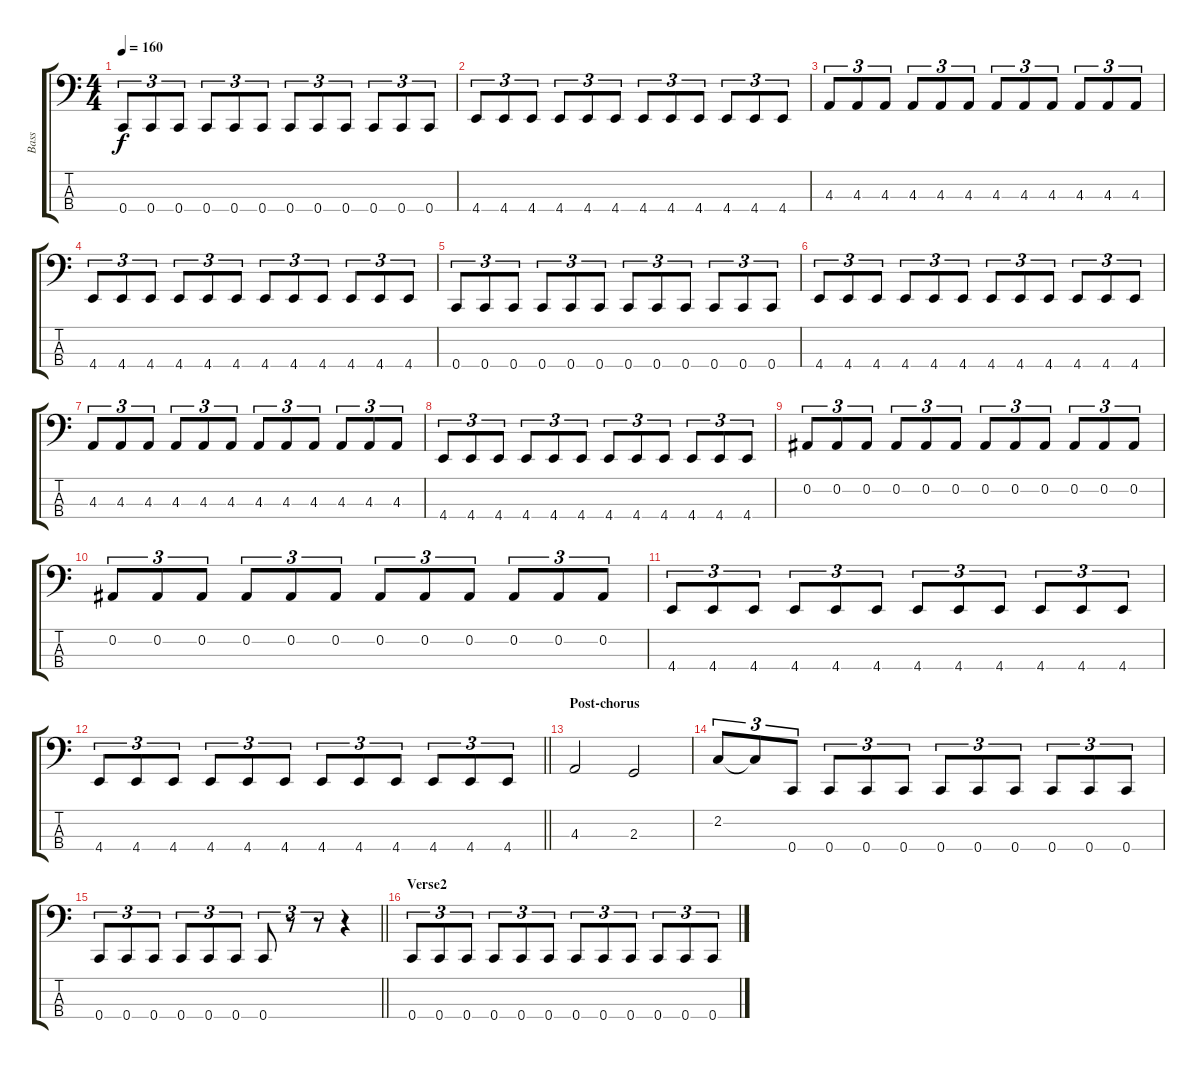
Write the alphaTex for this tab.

\track ("Bass" "Bass") {instrument electricbasspick}
\staff {score tabs}
\tuning (Eb2 Bb1 F1 C1) {hide}
\ts (4 4)
\tempo 160
\clef f4
\ks c
0.4.8{tu (3 2) dy f} 0.4.8{tu (3 2)} 0.4.8{tu (3 2)} 0.4.8{tu (3 2)} 0.4.8{tu (3 2)} 0.4.8{tu (3 2)} 0.4.8{tu (3 2)} 0.4.8{tu (3 2)} 0.4.8{tu (3 2)} 0.4.8{tu (3 2)} 0.4.8{tu (3 2)} 0.4.8{tu (3 2)} |
4.4.8{tu (3 2)} 4.4.8{tu (3 2)} 4.4.8{tu (3 2)} 4.4.8{tu (3 2)} 4.4.8{tu (3 2)} 4.4.8{tu (3 2)} 4.4.8{tu (3 2)} 4.4.8{tu (3 2)} 4.4.8{tu (3 2)} 4.4.8{tu (3 2)} 4.4.8{tu (3 2)} 4.4.8{tu (3 2)} |
4.3.8{tu (3 2)} 4.3.8{tu (3 2)} 4.3.8{tu (3 2)} 4.3.8{tu (3 2)} 4.3.8{tu (3 2)} 4.3.8{tu (3 2)} 4.3.8{tu (3 2)} 4.3.8{tu (3 2)} 4.3.8{tu (3 2)} 4.3.8{tu (3 2)} 4.3.8{tu (3 2)} 4.3.8{tu (3 2)} |
4.4.8{tu (3 2)} 4.4.8{tu (3 2)} 4.4.8{tu (3 2)} 4.4.8{tu (3 2)} 4.4.8{tu (3 2)} 4.4.8{tu (3 2)} 4.4.8{tu (3 2)} 4.4.8{tu (3 2)} 4.4.8{tu (3 2)} 4.4.8{tu (3 2)} 4.4.8{tu (3 2)} 4.4.8{tu (3 2)} |
0.4.8{tu (3 2)} 0.4.8{tu (3 2)} 0.4.8{tu (3 2)} 0.4.8{tu (3 2)} 0.4.8{tu (3 2)} 0.4.8{tu (3 2)} 0.4.8{tu (3 2)} 0.4.8{tu (3 2)} 0.4.8{tu (3 2)} 0.4.8{tu (3 2)} 0.4.8{tu (3 2)} 0.4.8{tu (3 2)} |
4.4.8{tu (3 2)} 4.4.8{tu (3 2)} 4.4.8{tu (3 2)} 4.4.8{tu (3 2)} 4.4.8{tu (3 2)} 4.4.8{tu (3 2)} 4.4.8{tu (3 2)} 4.4.8{tu (3 2)} 4.4.8{tu (3 2)} 4.4.8{tu (3 2)} 4.4.8{tu (3 2)} 4.4.8{tu (3 2)} |
4.3.8{tu (3 2)} 4.3.8{tu (3 2)} 4.3.8{tu (3 2)} 4.3.8{tu (3 2)} 4.3.8{tu (3 2)} 4.3.8{tu (3 2)} 4.3.8{tu (3 2)} 4.3.8{tu (3 2)} 4.3.8{tu (3 2)} 4.3.8{tu (3 2)} 4.3.8{tu (3 2)} 4.3.8{tu (3 2)} |
4.4.8{tu (3 2)} 4.4.8{tu (3 2)} 4.4.8{tu (3 2)} 4.4.8{tu (3 2)} 4.4.8{tu (3 2)} 4.4.8{tu (3 2)} 4.4.8{tu (3 2)} 4.4.8{tu (3 2)} 4.4.8{tu (3 2)} 4.4.8{tu (3 2)} 4.4.8{tu (3 2)} 4.4.8{tu (3 2)} |
0.2.8{tu (3 2)} 0.2.8{tu (3 2)} 0.2.8{tu (3 2)} 0.2.8{tu (3 2)} 0.2.8{tu (3 2)} 0.2.8{tu (3 2)} 0.2.8{tu (3 2)} 0.2.8{tu (3 2)} 0.2.8{tu (3 2)} 0.2.8{tu (3 2)} 0.2.8{tu (3 2)} 0.2.8{tu (3 2)} |
0.2.8{tu (3 2)} 0.2.8{tu (3 2)} 0.2.8{tu (3 2)} 0.2.8{tu (3 2)} 0.2.8{tu (3 2)} 0.2.8{tu (3 2)} 0.2.8{tu (3 2)} 0.2.8{tu (3 2)} 0.2.8{tu (3 2)} 0.2.8{tu (3 2)} 0.2.8{tu (3 2)} 0.2.8{tu (3 2)} |
4.4.8{tu (3 2)} 4.4.8{tu (3 2)} 4.4.8{tu (3 2)} 4.4.8{tu (3 2)} 4.4.8{tu (3 2)} 4.4.8{tu (3 2)} 4.4.8{tu (3 2)} 4.4.8{tu (3 2)} 4.4.8{tu (3 2)} 4.4.8{tu (3 2)} 4.4.8{tu (3 2)} 4.4.8{tu (3 2)} |
\barLineRight lightlight
4.4.8{tu (3 2)} 4.4.8{tu (3 2)} 4.4.8{tu (3 2)} 4.4.8{tu (3 2)} 4.4.8{tu (3 2)} 4.4.8{tu (3 2)} 4.4.8{tu (3 2)} 4.4.8{tu (3 2)} 4.4.8{tu (3 2)} 4.4.8{tu (3 2)} 4.4.8{tu (3 2)} 4.4.8{tu (3 2)} |
\section ("" "Post-chorus")
4.3.2 2.3.2 |
2.2.8{tu (3 2)} 2.2{t}.8{tu (3 2)} 0.4.8{tu (3 2)} 0.4.8{tu (3 2)} 0.4.8{tu (3 2)} 0.4.8{tu (3 2)} 0.4.8{tu (3 2)} 0.4.8{tu (3 2)} 0.4.8{tu (3 2)} 0.4.8{tu (3 2)} 0.4.8{tu (3 2)} 0.4.8{tu (3 2)} |
\barLineRight lightlight
0.4.8{tu (3 2)} 0.4.8{tu (3 2)} 0.4.8{tu (3 2)} 0.4.8{tu (3 2)} 0.4.8{tu (3 2)} 0.4.8{tu (3 2)} 0.4.8{tu (3 2)} r.8{tu (3 2)} r.8{tu (3 2)} r.4 |
\section ("" "Verse2")
0.4.8{tu (3 2)} 0.4.8{tu (3 2)} 0.4.8{tu (3 2)} 0.4.8{tu (3 2)} 0.4.8{tu (3 2)} 0.4.8{tu (3 2)} 0.4.8{tu (3 2)} 0.4.8{tu (3 2)} 0.4.8{tu (3 2)} 0.4.8{tu (3 2)} 0.4.8{tu (3 2)} 0.4.8{tu (3 2)}
